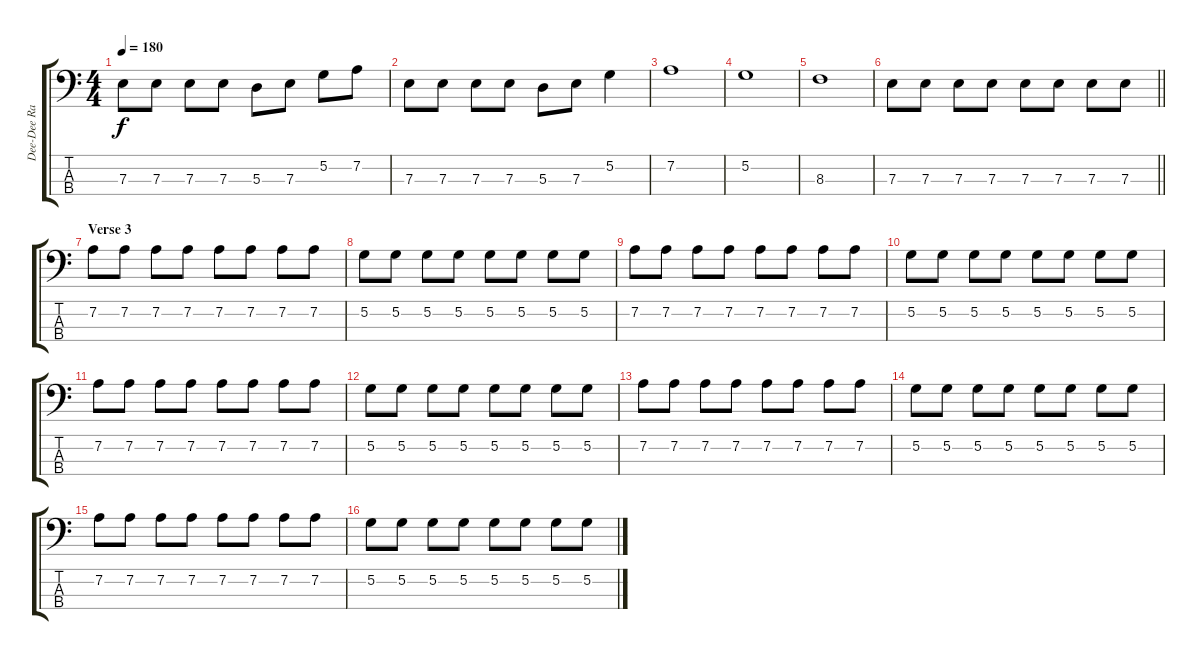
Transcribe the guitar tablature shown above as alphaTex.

\track ("Dee-Dee Ramone" "Dee-Dee Ra") {instrument electricbassfinger}
\staff {score tabs}
\tuning (G2 D2 A1 E1) {hide}
\ts (4 4)
\tempo 180
\clef f4
\ks c
7.3.8{dy f} 7.3.8 7.3.8 7.3.8 5.3.8 7.3.8 5.2.8 7.2.8 |
7.3.8 7.3.8 7.3.8 7.3.8 5.3.8 7.3.8 5.2.4 |
7.2.1 |
5.2.1 |
8.3.1 |
\barLineRight lightlight
7.3.8 7.3.8 7.3.8 7.3.8 7.3.8 7.3.8 7.3.8 7.3.8 |
\section ("" "Verse 3")
7.2.8 7.2.8 7.2.8 7.2.8 7.2.8 7.2.8 7.2.8 7.2.8 |
5.2.8 5.2.8 5.2.8 5.2.8 5.2.8 5.2.8 5.2.8 5.2.8 |
7.2.8 7.2.8 7.2.8 7.2.8 7.2.8 7.2.8 7.2.8 7.2.8 |
5.2.8 5.2.8 5.2.8 5.2.8 5.2.8 5.2.8 5.2.8 5.2.8 |
7.2.8 7.2.8 7.2.8 7.2.8 7.2.8 7.2.8 7.2.8 7.2.8 |
5.2.8 5.2.8 5.2.8 5.2.8 5.2.8 5.2.8 5.2.8 5.2.8 |
7.2.8 7.2.8 7.2.8 7.2.8 7.2.8 7.2.8 7.2.8 7.2.8 |
5.2.8 5.2.8 5.2.8 5.2.8 5.2.8 5.2.8 5.2.8 5.2.8 |
7.2.8 7.2.8 7.2.8 7.2.8 7.2.8 7.2.8 7.2.8 7.2.8 |
5.2.8 5.2.8 5.2.8 5.2.8 5.2.8 5.2.8 5.2.8 5.2.8
